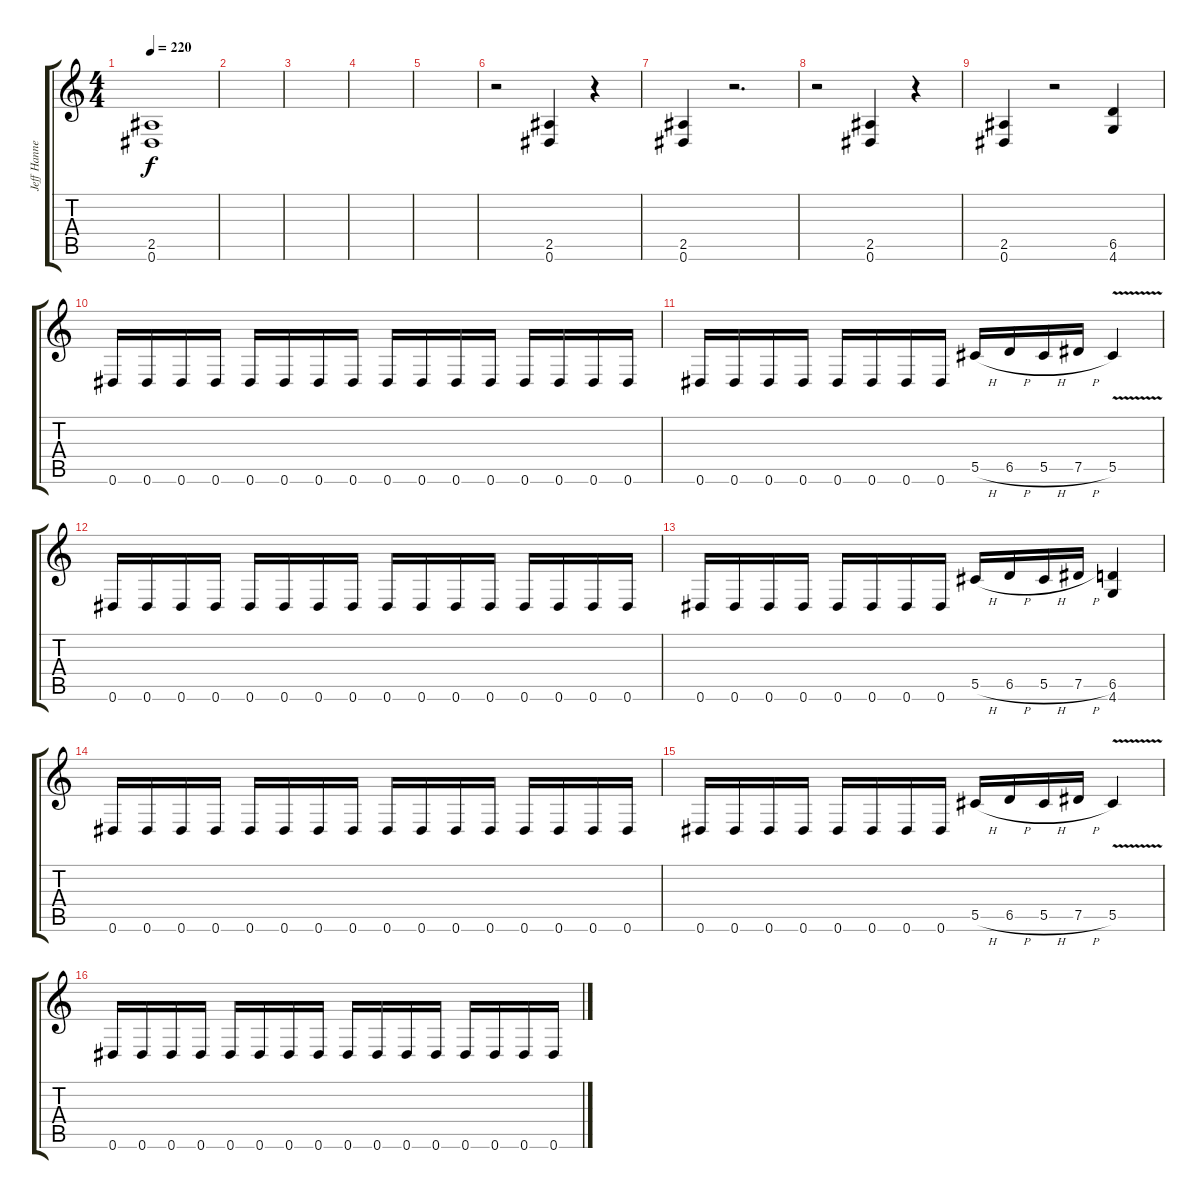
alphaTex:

\track ("Jeff Hannemann" "Jeff Hanne") {instrument distortionguitar}
\staff {score tabs}
\tuning (Eb4 Bb3 Gb3 Db3 Ab2 Eb2) {hide}
\ts (4 4)
\tempo 220
\clef g2
\ks c
(2.5{t} 0.6{t}).1{dy f} |
|
|
|
|
r.2 (2.5 0.6).4 r.4 |
(2.5 0.6).4 r.2{d} |
r.2 (2.5 0.6).4 r.4 |
(2.5 0.6).4 r.2 (6.5 4.6).4 |
0.6.16 0.6.16 0.6.16 0.6.16 0.6.16 0.6.16 0.6.16 0.6.16 0.6.16 0.6.16 0.6.16 0.6.16 0.6.16 0.6.16 0.6.16 0.6.16 |
0.6.16 0.6.16 0.6.16 0.6.16 0.6.16 0.6.16 0.6.16 0.6.16 5.5{h}.16 6.5{h}.16 5.5{h}.16 7.5{h}.16 5.5{v}.4 |
0.6.16 0.6.16 0.6.16 0.6.16 0.6.16 0.6.16 0.6.16 0.6.16 0.6.16 0.6.16 0.6.16 0.6.16 0.6.16 0.6.16 0.6.16 0.6.16 |
0.6.16 0.6.16 0.6.16 0.6.16 0.6.16 0.6.16 0.6.16 0.6.16 5.5{h}.16 6.5{h}.16 5.5{h}.16 7.5{h}.16 (6.5 4.6).4 |
0.6.16 0.6.16 0.6.16 0.6.16 0.6.16 0.6.16 0.6.16 0.6.16 0.6.16 0.6.16 0.6.16 0.6.16 0.6.16 0.6.16 0.6.16 0.6.16 |
0.6.16 0.6.16 0.6.16 0.6.16 0.6.16 0.6.16 0.6.16 0.6.16 5.5{h}.16 6.5{h}.16 5.5{h}.16 7.5{h}.16 5.5{v}.4 |
0.6.16 0.6.16 0.6.16 0.6.16 0.6.16 0.6.16 0.6.16 0.6.16 0.6.16 0.6.16 0.6.16 0.6.16 0.6.16 0.6.16 0.6.16 0.6.16
